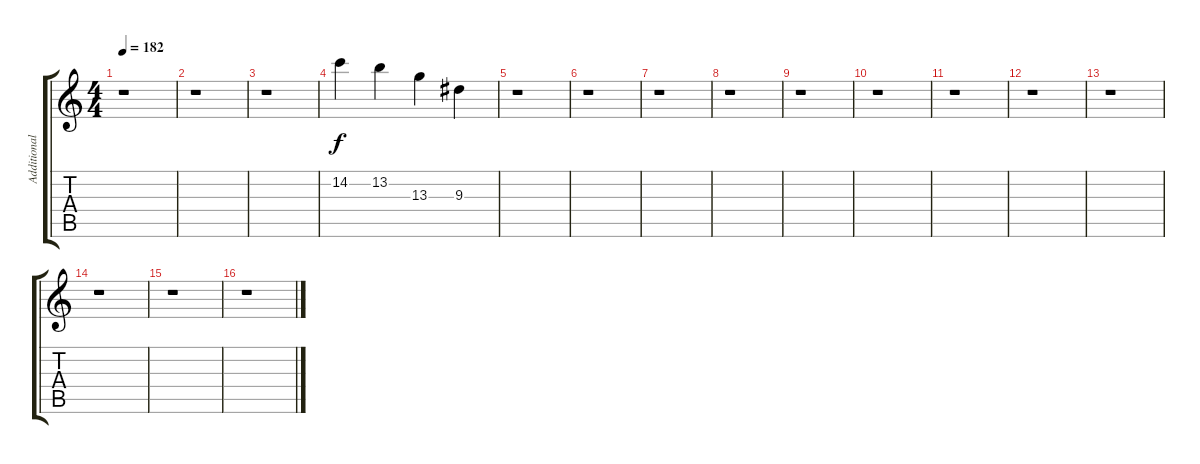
\track ("Additional Guitars" "Additional") {instrument distortionguitar}
\staff {score tabs}
\tuning (Eb4 Bb3 Gb3 Db3 Ab2 Eb2) {hide}
\ts (4 4)
\tempo 182
\clef g2
\ks c
r.1{dy f} |
r.1 |
r.1 |
14.2.4 13.2.4 13.3.4 9.3.4 |
r.1 |
r.1 |
r.1 |
r.1 |
r.1 |
r.1 |
r.1 |
r.1 |
r.1 |
r.1 |
r.1 |
r.1
